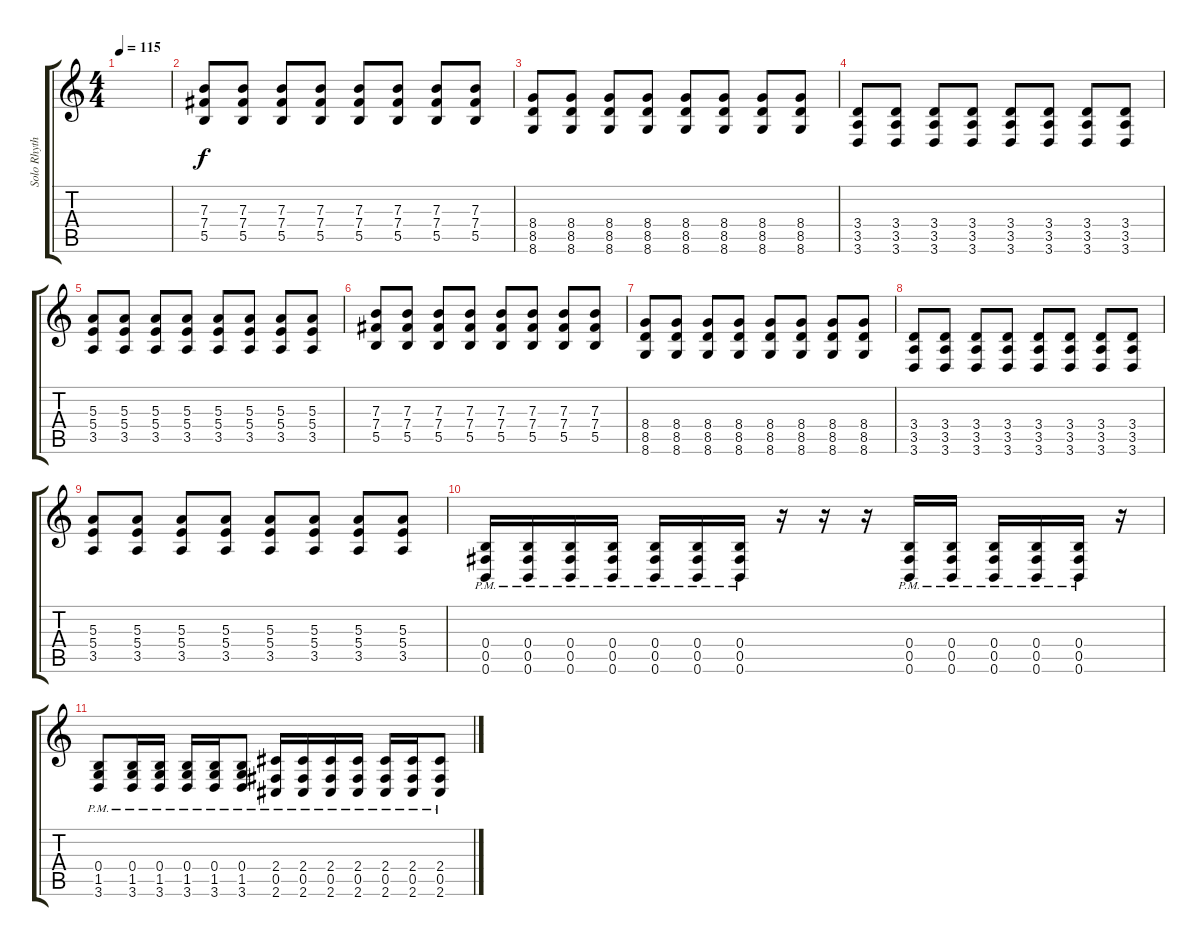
\track ("Solo Rhythm" "Solo Rhyth") {instrument overdrivenguitar}
\staff {score tabs}
\tuning (Db4 Ab3 E3 B2 Gb2 B1) {hide}
\ts (4 4)
\tempo 115
\clef g2
\ks c
|
(7.3 7.4 5.5).8 (7.3 7.4 5.5).8 (7.3 7.4 5.5).8 (7.3 7.4 5.5).8 (7.3 7.4 5.5).8 (7.3 7.4 5.5).8 (7.3 7.4 5.5).8 (7.3 7.4 5.5).8 |
(8.4 8.5 8.6).8 (8.4 8.5 8.6).8 (8.4 8.5 8.6).8 (8.4 8.5 8.6).8 (8.4 8.5 8.6).8 (8.4 8.5 8.6).8 (8.4 8.5 8.6).8 (8.4 8.5 8.6).8 |
(3.4 3.5 3.6).8 (3.4 3.5 3.6).8 (3.4 3.5 3.6).8 (3.4 3.5 3.6).8 (3.4 3.5 3.6).8 (3.4 3.5 3.6).8 (3.4 3.5 3.6).8 (3.4 3.5 3.6).8 |
(5.3 5.4 3.5).8 (5.3 5.4 3.5).8 (5.3 5.4 3.5).8 (5.3 5.4 3.5).8 (5.3 5.4 3.5).8 (5.3 5.4 3.5).8 (5.3 5.4 3.5).8 (5.3 5.4 3.5).8 |
(7.3 7.4 5.5).8 (7.3 7.4 5.5).8 (7.3 7.4 5.5).8 (7.3 7.4 5.5).8 (7.3 7.4 5.5).8 (7.3 7.4 5.5).8 (7.3 7.4 5.5).8 (7.3 7.4 5.5).8 |
(8.4 8.5 8.6).8 (8.4 8.5 8.6).8 (8.4 8.5 8.6).8 (8.4 8.5 8.6).8 (8.4 8.5 8.6).8 (8.4 8.5 8.6).8 (8.4 8.5 8.6).8 (8.4 8.5 8.6).8 |
(3.4 3.5 3.6).8 (3.4 3.5 3.6).8 (3.4 3.5 3.6).8 (3.4 3.5 3.6).8 (3.4 3.5 3.6).8 (3.4 3.5 3.6).8 (3.4 3.5 3.6).8 (3.4 3.5 3.6).8 |
(5.3 5.4 3.5).8 (5.3 5.4 3.5).8 (5.3 5.4 3.5).8 (5.3 5.4 3.5).8 (5.3 5.4 3.5).8 (5.3 5.4 3.5).8 (5.3 5.4 3.5).8 (5.3 5.4 3.5).8 |
(0.4{pm} 0.5{pm} 0.6{pm}).16 (0.4{pm} 0.5{pm} 0.6{pm}).16 (0.4{pm} 0.5{pm} 0.6{pm}).16 (0.4{pm} 0.5{pm} 0.6{pm}).16 (0.4{pm} 0.5{pm} 0.6{pm}).16 (0.4{pm} 0.5{pm} 0.6{pm}).16 (0.4{pm} 0.5{pm} 0.6{pm}).16 r.16 r.16 r.16 (0.4{pm} 0.5{pm} 0.6{pm}).16 (0.4{pm} 0.5{pm} 0.6{pm}).16 (0.4{pm} 0.5{pm} 0.6{pm}).16 (0.4{pm} 0.5{pm} 0.6{pm}).16 (0.4{pm} 0.5{pm} 0.6{pm}).16 r.16 |
(0.4 1.5{pm} 3.6{pm}).8 (0.4 1.5{pm} 3.6{pm}).16 (0.4 1.5{pm} 3.6{pm}).16 (0.4 1.5{pm} 3.6{pm}).16 (0.4 1.5{pm} 3.6{pm}).16 (0.4 1.5{pm} 3.6{pm}).8 (2.4{pm} 0.5{pm} 2.6{pm}).16 (2.4{pm} 0.5{pm} 2.6{pm}).16 (2.4{pm} 0.5{pm} 2.6{pm}).16 (2.4{pm} 0.5{pm} 2.6{pm}).16 (2.4{pm} 0.5{pm} 2.6{pm}).16 (2.4{pm} 0.5{pm} 2.6{pm}).16 (2.4{pm} 0.5{pm} 2.6{pm}).8
